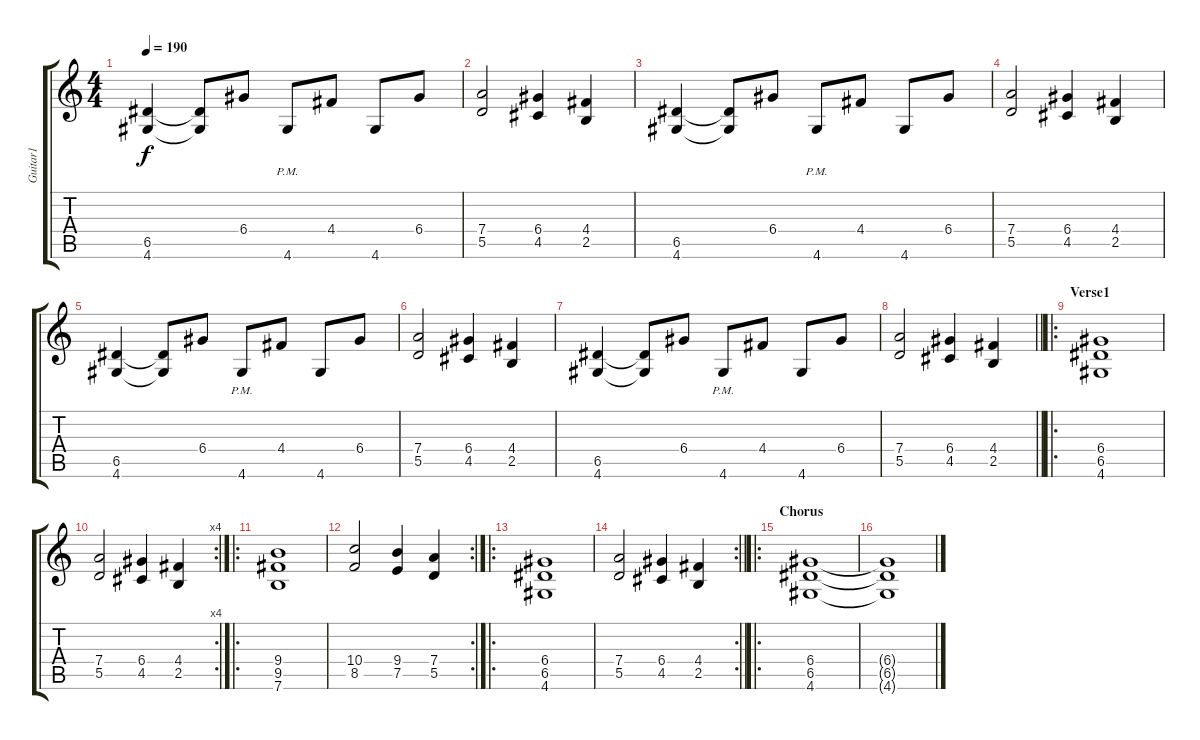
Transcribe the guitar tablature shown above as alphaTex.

\track ("Guitar1" "Guitar1") {instrument distortionguitar}
\staff {score tabs}
\tuning (E4 B3 G3 D3 A2 E2) {hide}
\ts (4 4)
\tempo 190
\clef g2
\ks c
(6.5 4.6).4{dy f} (6.5{t} 4.6{t}).8 6.4.8 4.6{pm}.8 4.4.8 4.6.8 6.4.8 |
(7.4 5.5).2 (6.4 4.5).4 (4.4 2.5).4 |
(6.5 4.6).4 (6.5{t} 4.6{t}).8 6.4.8 4.6{pm}.8 4.4.8 4.6.8 6.4.8 |
(7.4 5.5).2 (6.4 4.5).4 (4.4 2.5).4 |
(6.5 4.6).4 (6.5{t} 4.6{t}).8 6.4.8 4.6{pm}.8 4.4.8 4.6.8 6.4.8 |
(7.4 5.5).2 (6.4 4.5).4 (4.4 2.5).4 |
(6.5 4.6).4 (6.5{t} 4.6{t}).8 6.4.8 4.6{pm}.8 4.4.8 4.6.8 6.4.8 |
\barLineRight lightlight
(7.4 5.5).2 (6.4 4.5).4 (4.4 2.5).4 |
\ro
\section ("" "Verse1")
(6.4 6.5 4.6).1 |
\rc 4
(7.4 5.5).2 (6.4 4.5).4 (4.4 2.5).4 |
\ro
(9.4 9.5 7.6).1 |
\rc 2
(10.4 8.5).2 (9.4 7.5).4 (7.4 5.5).4 |
\ro
(6.4 6.5 4.6).1 |
\rc 2
\barLineRight lightlight
(7.4 5.5).2 (6.4 4.5).4 (4.4 2.5).4 |
\ro
\section ("" "Chorus")
(6.4 6.5 4.6).1 |
(6.4{t} 6.5{t} 4.6{t}).1
